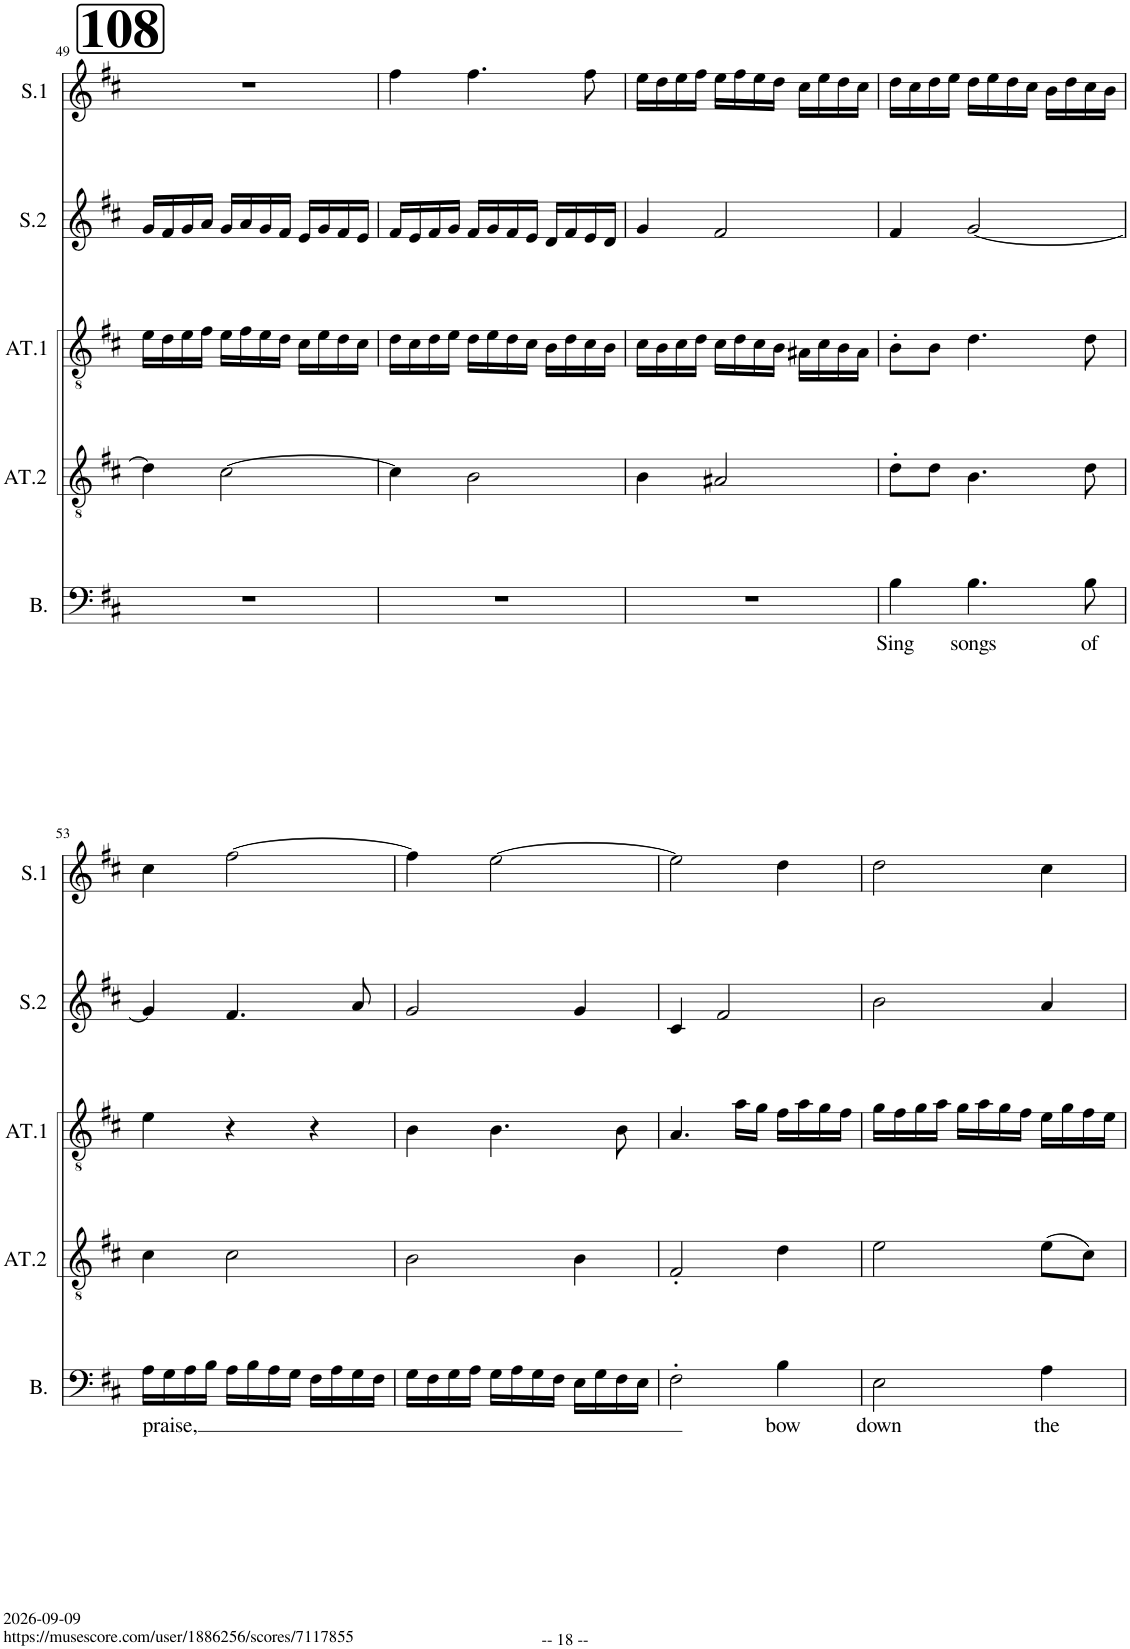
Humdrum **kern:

**kern	**text	**kern	**kern	**kern	**kern
*part5	*part5	*part4	*part3	*part2	*part1
*staff5	*staff5	*staff4	*staff3	*staff2	*staff1
*I"Bass	*	*I"Alto/Tenore 2	*I"Alto/Tenore 1	*I"Soprano 2	*I"Soprano 1
*I'B.	*	*I'AT.2	*I'AT.1	*I'S.2	*I'S.1
!!LO:PB:g=z
*clefF4	*	*clefGv2	*clefGv2	*clefG2	*clefG2
*	*	*	*Trd1c2	*	*
*k[f#c#]	*	*k[f#c#]	*k[f#c#]	*k[f#c#]	*k[f#c#]
*M3/4	*	*M3/4	*M3/4	*M3/4	*M3/4
!!LO:REH:place=s1:a:B:cj:fs=30:t=108
=49	=49	=49	=49	=49	=49
2.r	.	4d\]	16e\LL	16g/LL	2.r
.	.	.	16d\	16f#/	.
.	.	.	16e\	16g/	.
.	.	.	16f#\JJ	16a/JJ	.
.	.	[2c#\	16e\LL	16g/LL	.
.	.	.	16f#\	16a/	.
.	.	.	16e\	16g/	.
.	.	.	16d\JJ	16f#/JJ	.
.	.	.	16c#\LL	16e/LL	.
.	.	.	16e\	16g/	.
.	.	.	16d\	16f#/	.
.	.	.	16c#\JJ	16e/JJ	.
=50	=50	=50	=50	=50	=50
2.r	.	4c#\]	16d\LL	16f#/LL	4ff#\
.	.	.	16c#\	16e/	.
.	.	.	16d\	16f#/	.
.	.	.	16e\JJ	16g/JJ	.
.	.	2B\	16d\LL	16f#/LL	4.ff#\
.	.	.	16e\	16g/	.
.	.	.	16d\	16f#/	.
.	.	.	16c#\JJ	16e/JJ	.
.	.	.	16B\LL	16d/LL	.
.	.	.	16d\	16f#/	.
.	.	.	16c#\	16e/	8ff#\
.	.	.	16B\JJ	16d/JJ	.
=51	=51	=51	=51	=51	=51
2.r	.	4B\	16c#\LL	4g/	16ee\LL
.	.	.	16B\	.	16dd\
.	.	.	16c#\	.	16ee\
.	.	.	16d\JJ	.	16ff#\JJ
.	.	2A#X/	16c#\LL	2f#/	16ee\LL
.	.	.	16d\	.	16ff#\
.	.	.	16c#\	.	16ee\
.	.	.	16B\JJ	.	16dd\JJ
.	.	.	16A#X\LL	.	16cc#\LL
.	.	.	16c#\	.	16ee\
.	.	.	16B\	.	16dd\
.	.	.	16A#\JJ	.	16cc#\JJ
=52	=52	=52	=52	=52	=52
!	!LO:LY:b	!	!	!	!
4B\	Sing	8d'\L	8B'\L	4f#/	16dd\LL
.	.	.	.	.	16cc#\
.	.	8d\J	8B\J	.	16dd\
.	.	.	.	.	16ee\JJ
!	!LO:LY:b	!	!	!	!
4.B\	songs	4.B\	4.d\	[2g/	16dd\LL
.	.	.	.	.	16ee\
.	.	.	.	.	16dd\
.	.	.	.	.	16cc#\JJ
.	.	.	.	.	16b\LL
.	.	.	.	.	16dd\
!	!LO:LY:b	!	!	!	!
8B\	of	8d\	8d\	.	16cc#\
.	.	.	.	.	16b\JJ
!!LO:LB:g=z
=53	=53	=53	=53	=53	=53
!	!LO:LY:b	!	!	!	!
16A\LL	praise,	4c#\	4e\	4g/]	4cc#\
16G\	.	.	.	.	.
16A\	.	.	.	.	.
16B\JJ	.	.	.	.	.
16A\LL	.	2c#\	4r	4.f#/	[2ff#\
16B\	.	.	.	.	.
16A\	.	.	.	.	.
16G\JJ	.	.	.	.	.
16F#\LL	.	.	4r	.	.
16A\	.	.	.	.	.
16G\	.	.	.	8a/	.
16F#\JJ	.	.	.	.	.
=54	=54	=54	=54	=54	=54
16G\LL	.	2B\	4B\	2g/	4ff#\]
16F#\	.	.	.	.	.
16G\	.	.	.	.	.
16A\JJ	.	.	.	.	.
16G\LL	.	.	4.B\	.	[2ee\
16A\	.	.	.	.	.
16G\	.	.	.	.	.
16F#\JJ	.	.	.	.	.
16E\LL	.	4B\	.	4g/	.
16G\	.	.	.	.	.
16F#\	.	.	8B\	.	.
16E\JJ	.	.	.	.	.
=55	=55	=55	=55	=55	=55
2F#'\	.	2F#'/	4.A/	4c#/	2ee\]
.	.	.	.	2f#/	.
.	.	.	16a\LL	.	.
.	.	.	16g\JJ	.	.
!	!LO:LY:b	!	!	!	!
4B\	bow	4d\	16f#\LL	.	4dd\
.	.	.	16a\	.	.
.	.	.	16g\	.	.
.	.	.	16f#\JJ	.	.
=56	=56	=56	=56	=56	=56
!	!LO:LY:b	!	!	!	!
2E\	down	2e\	16g\LL	2b\	2dd\
.	.	.	16f#\	.	.
.	.	.	16g\	.	.
.	.	.	16a\JJ	.	.
.	.	.	16g\LL	.	.
.	.	.	16a\	.	.
.	.	.	16g\	.	.
.	.	.	16f#\JJ	.	.
!	!LO:LY:b	!	!	!	!
4A\	the	(8e\L	16e\LL	4a/	4cc#\
.	.	.	16g\	.	.
.	.	8c#\J)	16f#\	.	.
.	.	.	16e\JJ	.	.
=	=	=	=	=	=
*-	*-	*-	*-	*-	*-
